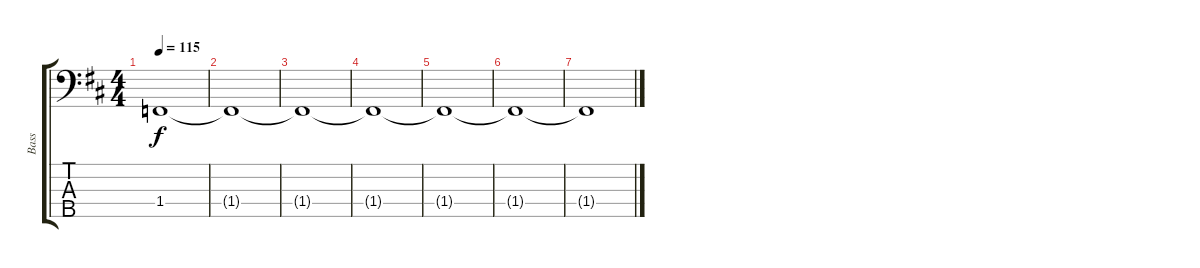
\track ("Bass" "Bass") {instrument fretlessbass}
\staff {score tabs}
\tuning (G2 D2 A1 E1 B0) {hide}
\ts (4 4)
\tempo 115
\clef f4
\ks bminor
1.4{t}.1{dy f} |
1.4{t}.1 |
1.4{t}.1 |
1.4{t}.1{volume 0} |
1.4{t}.1 |
1.4{t}.1 |
1.4{t}.1
